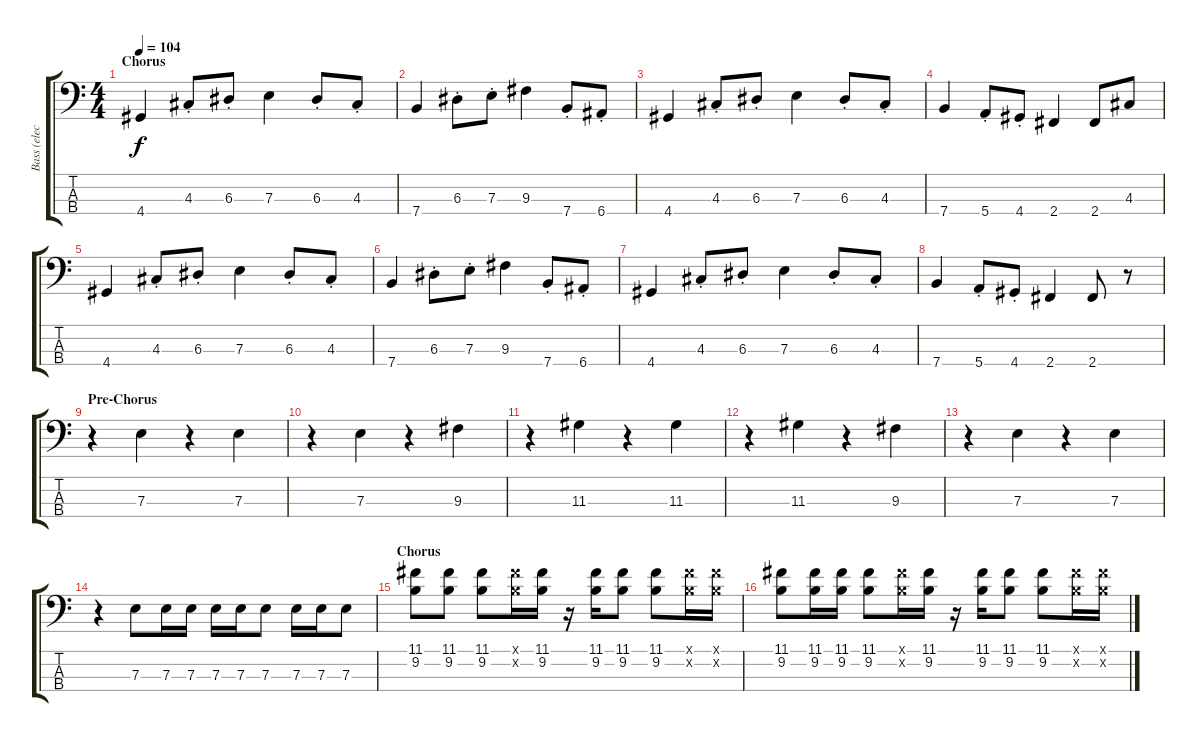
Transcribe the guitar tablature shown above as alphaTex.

\track ("Bass (elec.)" "Bass (elec") {instrument electricbassfinger}
\staff {score tabs}
\tuning (G2 D2 A1 E1) {hide}
\ts (4 4)
\section ("" "Chorus")
\tempo 104
\clef f4
\ks c
4.4.4{dy f} 4.3{st}.8 6.3{st}.8 7.3.4 6.3{st}.8 4.3{st}.8 |
7.4.4 6.3{st}.8 7.3{st}.8 9.3.4 7.4{st}.8 6.4{st}.8 |
4.4.4 4.3{st}.8 6.3{st}.8 7.3.4 6.3{st}.8 4.3{st}.8 |
7.4.4 5.4{st}.8 4.4{st}.8 2.4.4 2.4.8 4.3.8 |
4.4.4 4.3{st}.8 6.3{st}.8 7.3.4 6.3{st}.8 4.3{st}.8 |
7.4.4 6.3{st}.8 7.3{st}.8 9.3.4 7.4{st}.8 6.4{st}.8 |
4.4.4 4.3{st}.8 6.3{st}.8 7.3.4 6.3{st}.8 4.3{st}.8 |
7.4.4 5.4{st}.8 4.4{st}.8 2.4.4 2.4.8 r.8 |
\section ("" "Pre-Chorus")
r.4 7.3.4 r.4 7.3.4 |
r.4 7.3.4 r.4 9.3.4 |
r.4 11.3.4 r.4 11.3.4 |
r.4 11.3.4 r.4 9.3.4 |
r.4 7.3.4 r.4 7.3.4 |
r.4 7.3.8 7.3.16 7.3.16 7.3.16 7.3.16 7.3.8 7.3.16 7.3.16 7.3.8 |
\section ("" "Chorus")
(11.1 9.2).8 (11.1 9.2).8 (11.1 9.2).8 (11.1{x} 9.2{x}).16 (11.1 9.2).16 r.16 (11.1 9.2).16 (11.1 9.2).8 (11.1 9.2).8 (11.1{x} 9.2{x}).16 (11.1{x} 9.2{x}).16 |
(11.1 9.2).8 (11.1 9.2).16 (11.1 9.2).16 (11.1 9.2).8 (11.1{x} 9.2{x}).16 (11.1 9.2).16 r.16 (11.1 9.2).16 (11.1 9.2).8 (11.1 9.2).8 (11.1{x} 9.2{x}).16 (11.1{x} 9.2{x}).16
